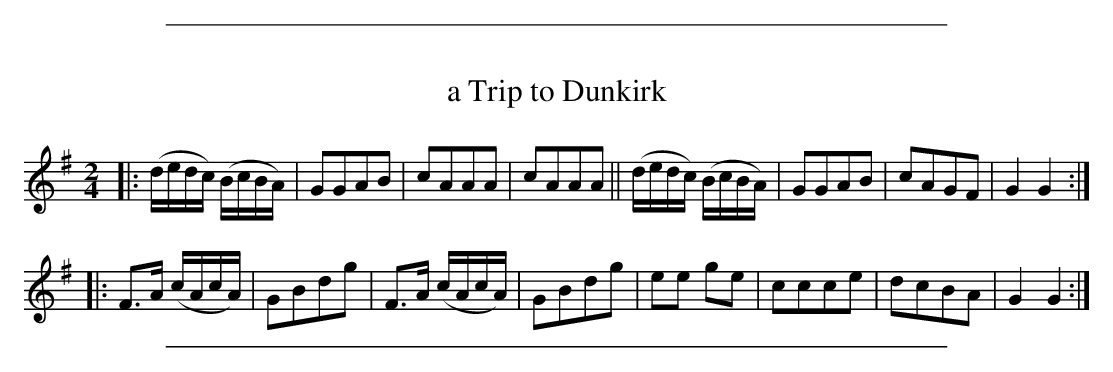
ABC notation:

X:1
T: a Trip to Dunkirk
M: 2/4
L: 1/16
K: G
|:\
(dedc) (BcBA) | G2G2A2B2 | c2A2A2A2 | c2A2A2A2 ||\
(dedc) (BcBA) | G2G2A2B2 | c2A2G2F2 | G4 G4 ::
F3A (cAcA) | G2B2d2g2 | F3A (cAcA) | G2B2d2g2 |\
e2e2 g2e2 | c2c2c2e2 | d2c2B2A2 | G4 G4 :|
